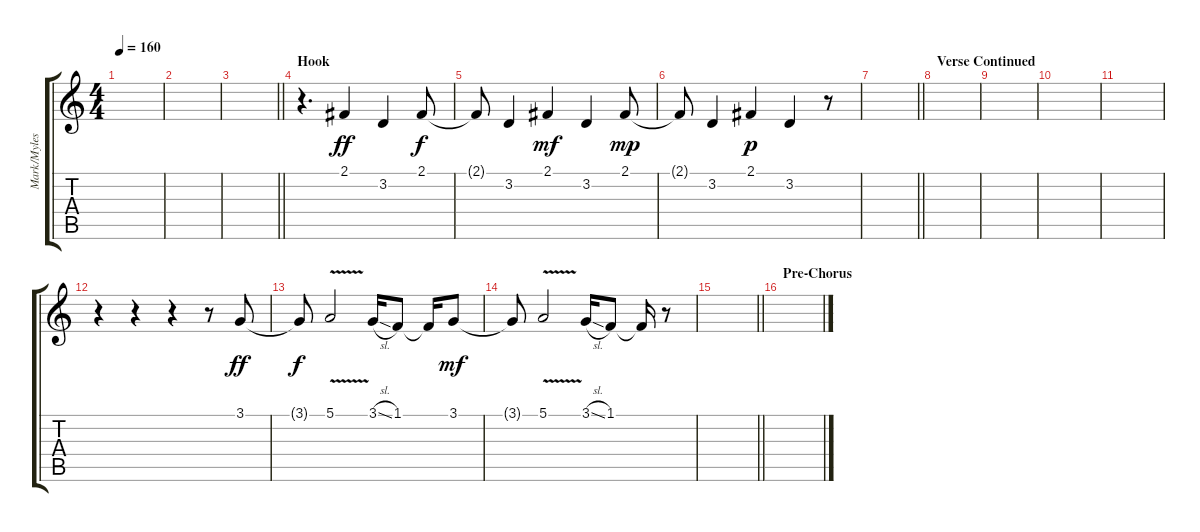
\track ("Mark/Myles [Backup Vocals]" "Mark/Myles") {instrument harmonica}
\staff {score tabs}
\tuning (E4 B3 G3 D3 A2 E2) {hide}
\ts (4 4)
\tempo 160
\clef g2
\ks c
|
|
\barLineRight lightlight
|
\section ("" "Hook")
r.4{d} 2.1.4{dy ff} 3.2.4 2.1.8{dy f} |
2.1{t}.8 3.2.4 2.1.4{dy mf} 3.2.4 2.1.8{dy mp} |
2.1{t}.8 3.2.4 2.1.4{dy p} 3.2.4 r.8 |
\barLineRight lightlight
|
\section ("" "Verse Continued")
|
|
|
|
r.4 r.4 r.4 r.8 3.1.8{dy ff balance 0} |
3.1{t}.8{dy f} 5.1{v}.2 3.1{sl}.16 1.1.8 1.1{t}.16 3.1.8{dy mf balance 16} |
3.1{t}.8 5.1{v}.2 3.1{sl}.16 1.1.8 1.1{t}.16 r.8 |
\barLineRight lightlight
|
\section ("" "Pre-Chorus")
